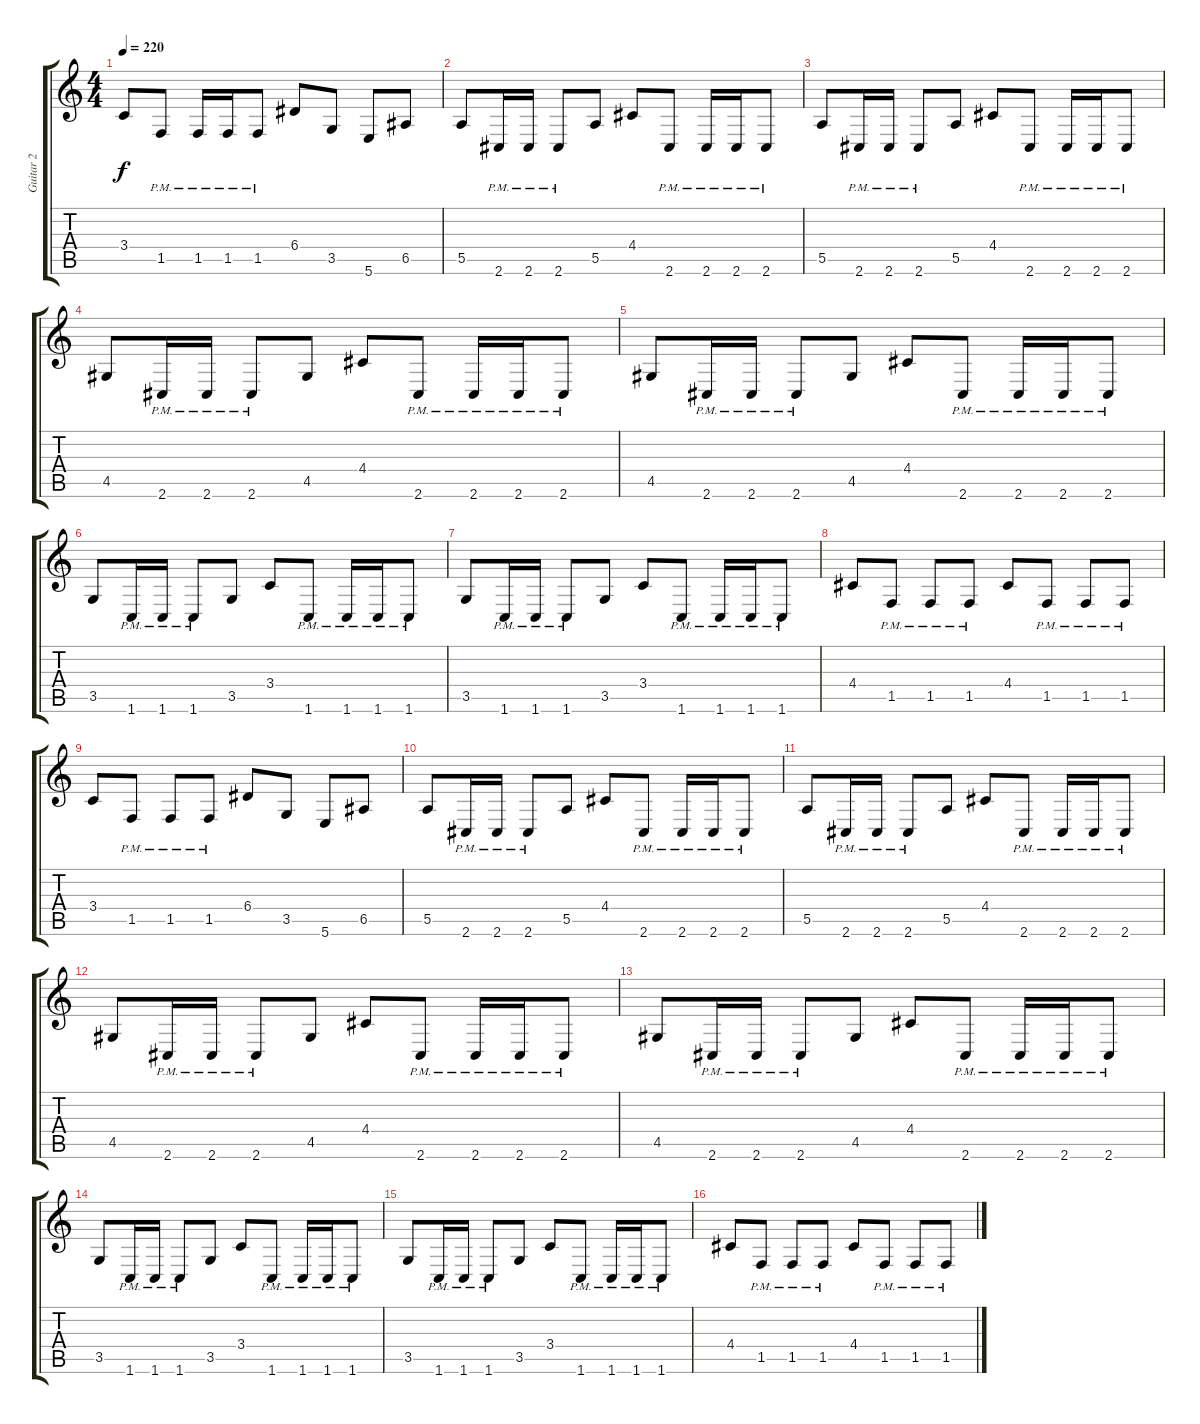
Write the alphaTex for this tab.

\track ("Guitar 2" "Guitar 2") {instrument distortionguitar}
\staff {score tabs}
\tuning (B3 Gb3 D3 A2 E2 B1) {hide}
\ts (4 4)
\tempo 220
\clef g2
\ks c
3.4.8{dy f} 1.5{pm}.8 1.5{pm}.16 1.5{pm}.16 1.5{pm}.8 6.4.8 3.5.8 5.6.8 6.5.8 |
5.5.8 2.6{pm}.16 2.6{pm}.16 2.6{pm}.8 5.5.8 4.4.8 2.6{pm}.8 2.6{pm}.16 2.6{pm}.16 2.6{pm}.8 |
5.5.8 2.6{pm}.16 2.6{pm}.16 2.6{pm}.8 5.5.8 4.4.8 2.6{pm}.8 2.6{pm}.16 2.6{pm}.16 2.6{pm}.8 |
4.5.8 2.6{pm}.16 2.6{pm}.16 2.6{pm}.8 4.5.8 4.4.8 2.6{pm}.8 2.6{pm}.16 2.6{pm}.16 2.6{pm}.8 |
4.5.8 2.6{pm}.16 2.6{pm}.16 2.6{pm}.8 4.5.8 4.4.8 2.6{pm}.8 2.6{pm}.16 2.6{pm}.16 2.6{pm}.8 |
3.5.8 1.6{pm}.16 1.6{pm}.16 1.6{pm}.8 3.5.8 3.4.8 1.6{pm}.8 1.6{pm}.16 1.6{pm}.16 1.6{pm}.8 |
3.5.8 1.6{pm}.16 1.6{pm}.16 1.6{pm}.8 3.5.8 3.4.8 1.6{pm}.8 1.6{pm}.16 1.6{pm}.16 1.6{pm}.8 |
4.4.8 1.5{pm}.8 1.5{pm}.8 1.5{pm}.8 4.4.8 1.5{pm}.8 1.5{pm}.8 1.5{pm}.8 |
3.4.8 1.5{pm}.8 1.5{pm}.8 1.5{pm}.8 6.4.8 3.5.8 5.6.8 6.5.8 |
5.5.8 2.6{pm}.16 2.6{pm}.16 2.6{pm}.8 5.5.8 4.4.8 2.6{pm}.8 2.6{pm}.16 2.6{pm}.16 2.6{pm}.8 |
5.5.8 2.6{pm}.16 2.6{pm}.16 2.6{pm}.8 5.5.8 4.4.8 2.6{pm}.8 2.6{pm}.16 2.6{pm}.16 2.6{pm}.8 |
4.5.8 2.6{pm}.16 2.6{pm}.16 2.6{pm}.8 4.5.8 4.4.8 2.6{pm}.8 2.6{pm}.16 2.6{pm}.16 2.6{pm}.8 |
4.5.8 2.6{pm}.16 2.6{pm}.16 2.6{pm}.8 4.5.8 4.4.8 2.6{pm}.8 2.6{pm}.16 2.6{pm}.16 2.6{pm}.8 |
3.5.8 1.6{pm}.16 1.6{pm}.16 1.6{pm}.8 3.5.8 3.4.8 1.6{pm}.8 1.6{pm}.16 1.6{pm}.16 1.6{pm}.8 |
3.5.8 1.6{pm}.16 1.6{pm}.16 1.6{pm}.8 3.5.8 3.4.8 1.6{pm}.8 1.6{pm}.16 1.6{pm}.16 1.6{pm}.8 |
4.4.8 1.5{pm}.8 1.5{pm}.8 1.5{pm}.8 4.4.8 1.5{pm}.8 1.5{pm}.8 1.5{pm}.8
